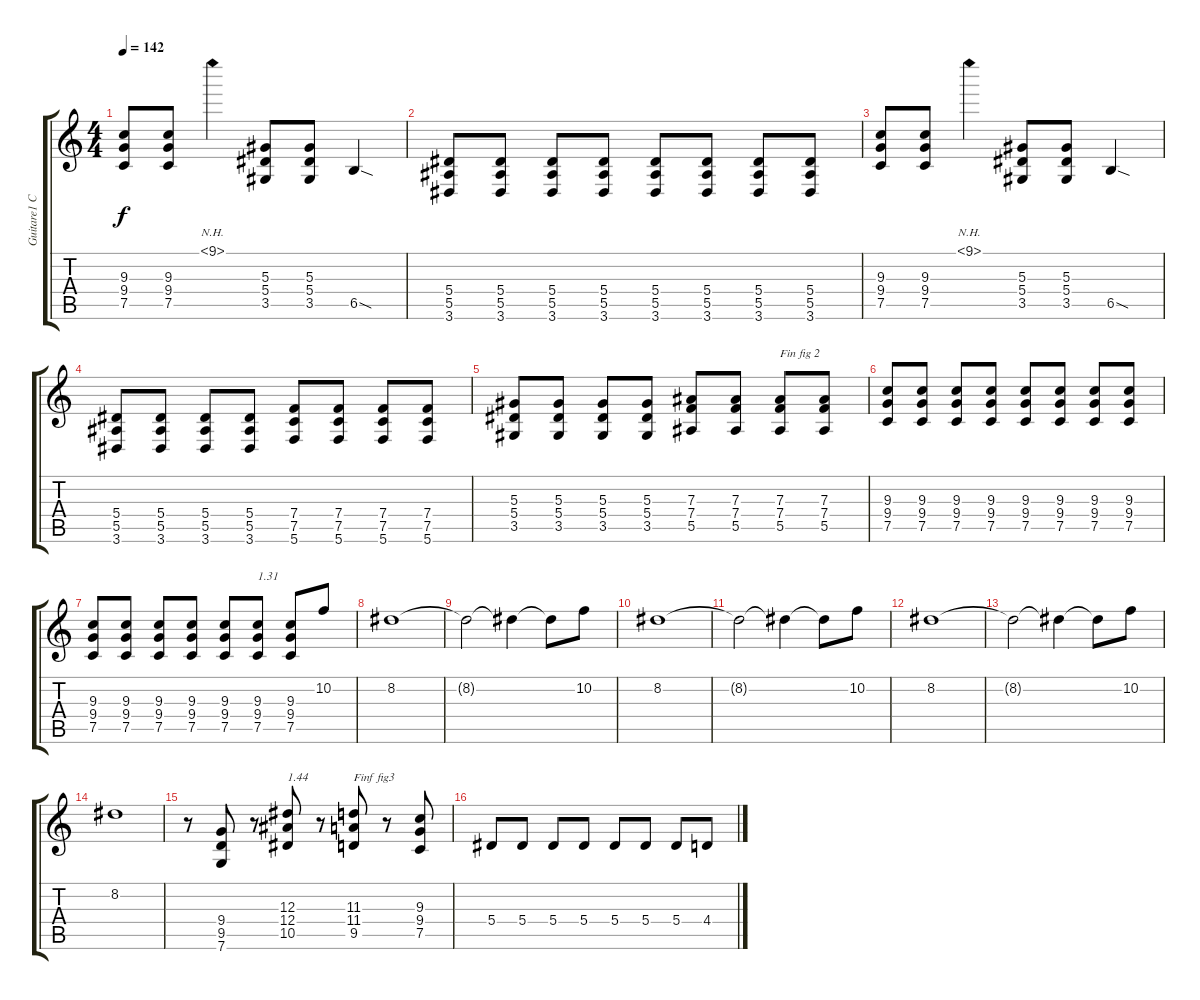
\track ("Guitare1 C 121" "Guitare1 C") {instrument overdrivenguitar}
\staff {score tabs}
\tuning (C4 G3 Eb3 Bb2 F2 C2) {hide}
\ts (4 4)
\tempo 142
\clef g2
\ks c
(9.3 9.4 7.5).8{dy f} (9.3 9.4 7.5).8 9.1{nh}.4 (5.3 5.4 3.5).8 (5.3 5.4 3.5).8 6.5{sod}.4 |
(5.4 5.5 3.6).8 (5.4 5.5 3.6).8 (5.4 5.5 3.6).8 (5.4 5.5 3.6).8 (5.4 5.5 3.6).8 (5.4 5.5 3.6).8 (5.4 5.5 3.6).8 (5.4 5.5 3.6).8 |
(9.3 9.4 7.5).8 (9.3 9.4 7.5).8 9.1{nh}.4 (5.3 5.4 3.5).8 (5.3 5.4 3.5).8 6.5{sod}.4 |
(5.4 5.5 3.6).8 (5.4 5.5 3.6).8 (5.4 5.5 3.6).8 (5.4 5.5 3.6).8 (7.4 7.5 5.6).8 (7.4 7.5 5.6).8 (7.4 7.5 5.6).8 (7.4 7.5 5.6).8 |
(5.3 5.4 3.5).8 (5.3 5.4 3.5).8 (5.3 5.4 3.5).8 (5.3 5.4 3.5).8 (7.3 7.4 5.5).8 (7.3 7.4 5.5).8 (7.3 7.4 5.5).8{txt "Fin fig 2"} (7.3 7.4 5.5).8 |
(9.3 9.4 7.5).8 (9.3 9.4 7.5).8 (9.3 9.4 7.5).8 (9.3 9.4 7.5).8 (9.3 9.4 7.5).8 (9.3 9.4 7.5).8 (9.3 9.4 7.5).8 (9.3 9.4 7.5).8 |
(9.3 9.4 7.5).8 (9.3 9.4 7.5).8 (9.3 9.4 7.5).8 (9.3 9.4 7.5).8 (9.3 9.4 7.5).8 (9.3 9.4 7.5).8{txt "1.31"} (9.3 9.4 7.5).8 10.2.8 |
8.2.1 |
8.2{t}.2 8.2{t}.4 8.2{t}.8 10.2.8 |
8.2.1 |
8.2{t}.2 8.2{t}.4 8.2{t}.8 10.2.8 |
8.2.1 |
8.2{t}.2 8.2{t}.4 8.2{t}.8 10.2.8 |
8.2.1 |
r.8 (9.4 9.5 7.6).8 r.8 (12.3 12.4 10.5).8{txt "1.44"} r.8 (11.3 11.4 9.5).8{txt "Finf fig3"} r.8 (9.3 9.4 7.5).8 |
5.4.8 5.4.8 5.4.8 5.4.8 5.4.8 5.4.8 5.4.8 4.4.8
